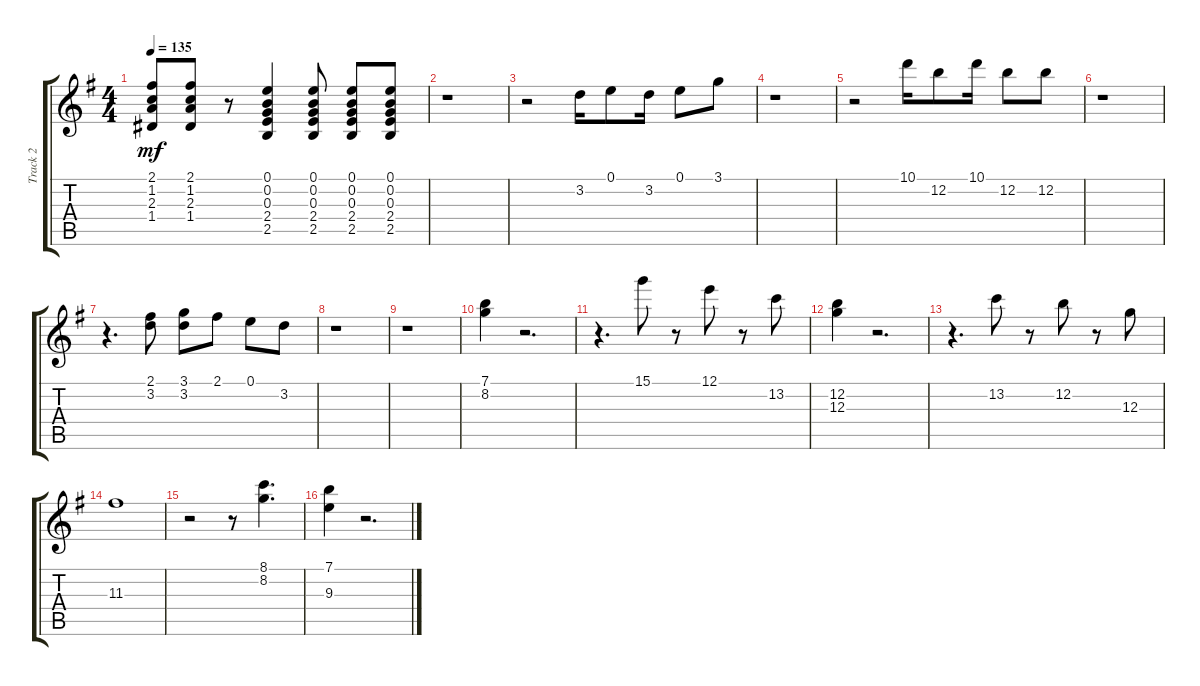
\track ("Track 2" "Track 2") {instrument acousticguitarsteel}
\staff {score tabs}
\tuning (E4 B3 G3 D3 A2 E2) {hide}
\ts (4 4)
\tempo 135
\clef g2
\ks g
(2.1 1.2 2.3 1.4).8{dy mf} (2.1 1.2 2.3 1.4).8 r.8 (0.1 0.2 0.3 2.4 2.5).4 (0.1 0.2 0.3 2.4 2.5).8 (0.1 0.2 0.3 2.4 2.5).8 (0.1 0.2 0.3 2.4 2.5).8 |
r.1 |
r.2 3.2.16 0.1.8 3.2.16 0.1.8 3.1.8 |
r.1 |
r.2 10.1.16 12.2.8 10.1.16 12.2.8 12.2.8 |
r.1 |
r.4{d} (2.1 3.2).8 (3.1 3.2).8 2.1.8 0.1.8 3.2.8 |
r.1 |
r.1 |
(7.1 8.2).4 r.2{d} |
r.4{d} 15.1.8 r.8 12.1.8 r.8 13.2.8 |
(12.2 12.3).4 r.2{d} |
r.4{d} 13.2.8 r.8 12.2.8 r.8 12.3.8 |
11.3.1 |
r.2 r.8 (8.1 8.2).4{d} |
(7.1 9.3).4 r.2{d}
